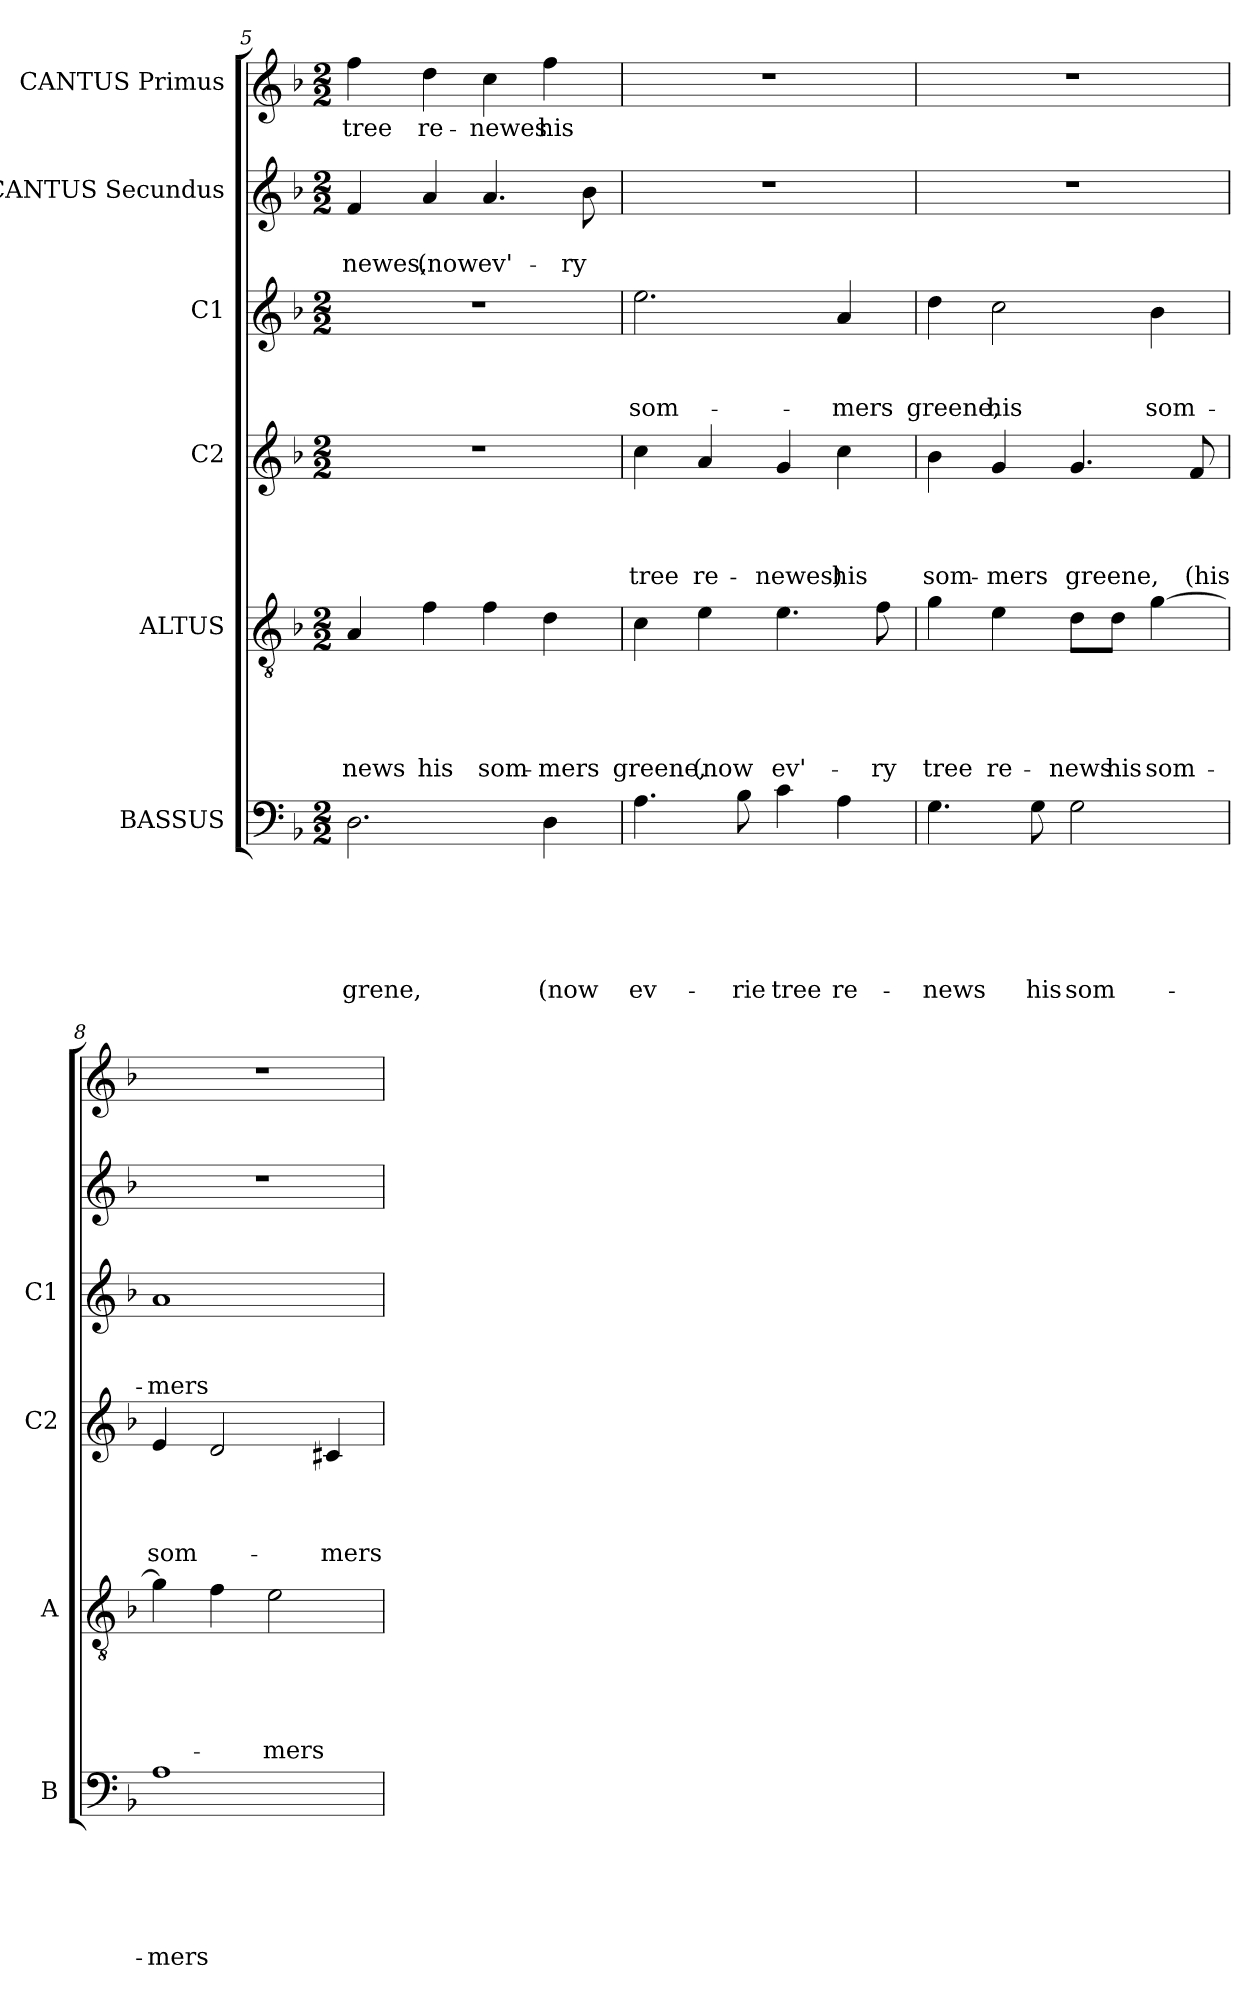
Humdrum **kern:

**kern	**text	**text	**text	**text	**text	**text	**kern	**text	**text	**text	**text	**text	**kern	**text	**text	**text	**text	**kern	**text	**text	**text	**kern	**text	**text	**kern	**text
*part6	*part6	*part6	*part6	*part6	*part6	*part6	*part5	*part5	*part5	*part5	*part5	*part5	*part4	*part4	*part4	*part4	*part4	*part3	*part3	*part3	*part3	*part2	*part2	*part2	*part1	*part1
*staff6	*staff6	*staff6	*staff6	*staff6	*staff6	*staff6	*staff5	*staff5	*staff5	*staff5	*staff5	*staff5	*staff4	*staff4	*staff4	*staff4	*staff4	*staff3	*staff3	*staff3	*staff3	*staff2	*staff2	*staff2	*staff1	*staff1
*I"BASSUS	*	*	*	*	*	*	*I"ALTUS	*	*	*	*	*	*I"C2	*	*	*	*	*I"C1	*	*	*	*I"CANTUS Secundus	*	*	*I"CANTUS Primus	*
*I'B	*	*	*	*	*	*	*I'A	*	*	*	*	*	*I'C2	*	*	*	*	*I'C1	*	*	*	*	*	*	*	*
*clefF4	*	*	*	*	*	*	*clefGv2	*	*	*	*	*	*clefG2	*	*	*	*	*clefG2	*	*	*	*clefG2	*	*	*clefG2	*
*k[b-]	*	*	*	*	*	*	*k[b-]	*	*	*	*	*	*k[b-]	*	*	*	*	*k[b-]	*	*	*	*k[b-]	*	*	*k[b-]	*
*F:	*	*	*	*	*	*	*F:	*	*	*	*	*	*F:	*	*	*	*	*F:	*	*	*	*F:	*	*	*F:	*
*M2/2	*	*	*	*	*	*	*M2/2	*	*	*	*	*	*M2/2	*	*	*	*	*M2/2	*	*	*	*M2/2	*	*	*M2/2	*
=5	=5	=5	=5	=5	=5	=5	=5	=5	=5	=5	=5	=5	=5	=5	=5	=5	=5	=5	=5	=5	=5	=5	=5	=5	=5	=5
!	!	!	!	!	!	!LO:LY:b	!	!	!	!	!	!LO:LY:b	!	!	!	!	!	!	!	!	!	!	!	!LO:LY:b	!	!LO:LY:b
2.D\	.	.	.	.	.	grene,	4A/	.	.	.	.	-news	1r	.	.	.	.	1r	.	.	.	4f/	.	-newes,	4ff\	tree
!	!	!	!	!	!	!	!	!	!	!	!	!LO:LY:b	!	!	!	!	!	!	!	!	!	!	!	!LO:LY:b	!	!LO:LY:b
.	.	.	.	.	.	.	4f\	.	.	.	.	his	.	.	.	.	.	.	.	.	.	4a/	.	(now	4dd\	re-
!	!	!	!	!	!	!	!	!	!	!	!	!LO:LY:b	!	!	!	!	!	!	!	!	!	!	!	!LO:LY:b	!	!LO:LY:b
.	.	.	.	.	.	.	4f\	.	.	.	.	som-	.	.	.	.	.	.	.	.	.	4.a/	.	ev'-	4cc\	-newes
!	!	!	!	!	!	!LO:LY:b	!	!	!	!	!	!LO:LY:b	!	!	!	!	!	!	!	!	!	!	!	!	!	!LO:LY:b
4D\	.	.	.	.	.	(now	4d\	.	.	.	.	-mers	.	.	.	.	.	.	.	.	.	.	.	.	4ff\	his
!	!	!	!	!	!	!	!	!	!	!	!	!	!	!	!	!	!	!	!	!	!	!	!	!LO:LY:b	!	!
.	.	.	.	.	.	.	.	.	.	.	.	.	.	.	.	.	.	.	.	.	.	8b-\	.	-ry	.	.
!!LO:LB:g=z
=6	=6	=6	=6	=6	=6	=6	=6	=6	=6	=6	=6	=6	=6	=6	=6	=6	=6	=6	=6	=6	=6	=6	=6	=6	=6	=6
!	!	!	!	!	!	!LO:LY:b	!	!	!	!	!	!LO:LY:b	!	!	!	!	!LO:LY:b	!	!	!	!LO:LY:b	!	!	!	!	!
4.A\	.	.	.	.	.	ev-	4c\	.	.	.	.	greene,	4cc\	.	.	.	tree	2.ee\	.	.	som-	1r	.	.	1r	.
!	!	!	!	!	!	!	!	!	!	!	!	!LO:LY:b	!	!	!	!	!LO:LY:b	!	!	!	!	!	!	!	!	!
.	.	.	.	.	.	.	4e\	.	.	.	.	(now	4a/	.	.	.	re-	.	.	.	.	.	.	.	.	.
!	!	!	!	!	!	!LO:LY:b	!	!	!	!	!	!	!	!	!	!	!	!	!	!	!	!	!	!	!	!
8B-\	.	.	.	.	.	-rie	.	.	.	.	.	.	.	.	.	.	.	.	.	.	.	.	.	.	.	.
!	!	!	!	!	!	!LO:LY:b	!	!	!	!	!	!LO:LY:b	!	!	!	!	!LO:LY:b	!	!	!	!	!	!	!	!	!
4c\	.	.	.	.	.	tree	4.e\	.	.	.	.	ev'-	4g/	.	.	.	-newes)	.	.	.	.	.	.	.	.	.
!	!	!	!	!	!	!LO:LY:b	!	!	!	!	!	!	!	!	!	!	!LO:LY:b	!	!	!	!LO:LY:b	!	!	!	!	!
4A\	.	.	.	.	.	re-	.	.	.	.	.	.	4cc\	.	.	.	his	4a/	.	.	-mers	.	.	.	.	.
!	!	!	!	!	!	!	!	!	!	!	!	!LO:LY:b	!	!	!	!	!	!	!	!	!	!	!	!	!	!
.	.	.	.	.	.	.	8f\	.	.	.	.	-ry	.	.	.	.	.	.	.	.	.	.	.	.	.	.
=7	=7	=7	=7	=7	=7	=7	=7	=7	=7	=7	=7	=7	=7	=7	=7	=7	=7	=7	=7	=7	=7	=7	=7	=7	=7	=7
!	!	!	!	!	!	!LO:LY:b	!	!	!	!	!	!LO:LY:b	!	!	!	!	!LO:LY:b	!	!	!	!LO:LY:b	!	!	!	!	!
4.G\	.	.	.	.	.	-news	4g\	.	.	.	.	tree	4b-\	.	.	.	som-	4dd\	.	.	greene,	1r	.	.	1r	.
!	!	!	!	!	!	!	!	!	!	!	!	!LO:LY:b	!	!	!	!	!LO:LY:b	!	!	!	!LO:LY:b	!	!	!	!	!
.	.	.	.	.	.	.	4e\	.	.	.	.	re-	4g/	.	.	.	-mers	2cc\	.	.	his	.	.	.	.	.
!	!	!	!	!	!	!LO:LY:b	!	!	!	!	!	!	!	!	!	!	!	!	!	!	!	!	!	!	!	!
8G\	.	.	.	.	.	his	.	.	.	.	.	.	.	.	.	.	.	.	.	.	.	.	.	.	.	.
!	!	!	!	!	!	!LO:LY:b	!	!	!	!	!	!LO:LY:b	!	!	!	!	!LO:LY:b	!	!	!	!	!	!	!	!	!
2G\	.	.	.	.	.	som-	8d\L	.	.	.	.	-news	4.g/	.	.	.	greene,	.	.	.	.	.	.	.	.	.
!	!	!	!	!	!	!	!	!	!	!	!	!LO:LY:b	!	!	!	!	!	!	!	!	!	!	!	!	!	!
.	.	.	.	.	.	.	8d\J	.	.	.	.	his	.	.	.	.	.	.	.	.	.	.	.	.	.	.
!	!	!	!	!	!	!	!	!	!	!	!	!LO:LY:b	!	!	!	!	!	!	!	!	!LO:LY:b	!	!	!	!	!
.	.	.	.	.	.	.	[>4g\	.	.	.	.	som-	.	.	.	.	.	4b-\	.	.	som-	.	.	.	.	.
!	!	!	!	!	!	!	!	!	!	!	!	!	!	!	!	!	!LO:LY:b	!	!	!	!	!	!	!	!	!
.	.	.	.	.	.	.	.	.	.	.	.	.	8f/	.	.	.	(his	.	.	.	.	.	.	.	.	.
=8	=8	=8	=8	=8	=8	=8	=8	=8	=8	=8	=8	=8	=8	=8	=8	=8	=8	=8	=8	=8	=8	=8	=8	=8	=8	=8
!	!	!	!	!	!	!LO:LY:b	!	!	!	!	!	!	!	!	!	!	!LO:LY:b	!	!	!	!LO:LY:b	!	!	!	!	!
1A	.	.	.	.	.	-mers	4g\]	.	.	.	.	.	4e/	.	.	.	som-	1a	.	.	-mers	1r	.	.	1r	.
.	.	.	.	.	.	.	4f\	.	.	.	.	.	2d/	.	.	.	.	.	.	.	.	.	.	.	.	.
!	!	!	!	!	!	!	!	!	!	!	!	!LO:LY:b	!	!	!	!	!	!	!	!	!	!	!	!	!	!
.	.	.	.	.	.	.	2e\	.	.	.	.	-mers	.	.	.	.	.	.	.	.	.	.	.	.	.	.
!	!	!	!	!	!	!	!	!	!	!	!	!	!	!	!	!	!LO:LY:b	!	!	!	!	!	!	!	!	!
.	.	.	.	.	.	.	.	.	.	.	.	.	4c#X/	.	.	.	-mers	.	.	.	.	.	.	.	.	.
=	=	=	=	=	=	=	=	=	=	=	=	=	=	=	=	=	=	=	=	=	=	=	=	=	=	=
*-	*-	*-	*-	*-	*-	*-	*-	*-	*-	*-	*-	*-	*-	*-	*-	*-	*-	*-	*-	*-	*-	*-	*-	*-	*-	*-
